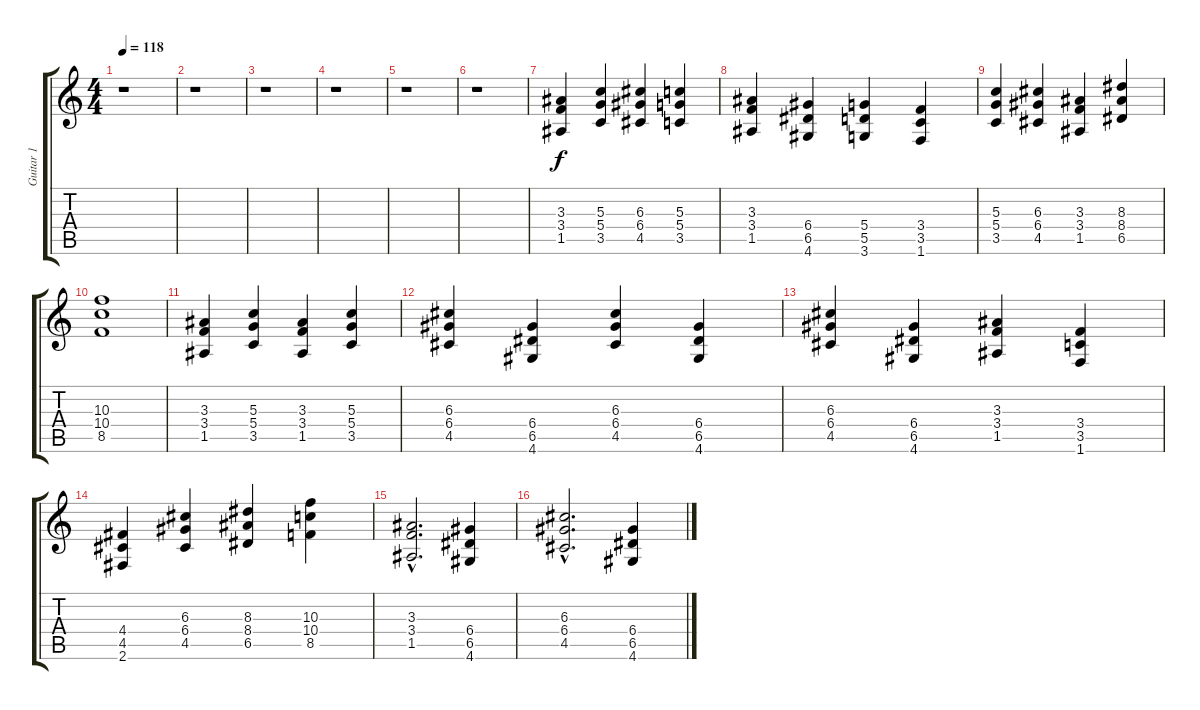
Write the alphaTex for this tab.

\track ("Guitar 1" "Guitar 1") {instrument overdrivenguitar}
\staff {score tabs}
\tuning (E4 B3 G3 D3 A2 E2) {hide}
\ts (4 4)
\tempo 118
\clef g2
\ks c
r.1{dy f} |
r.1 |
r.1 |
r.1 |
r.1 |
r.1 |
(3.3 3.4 1.5).4{volume 13} (5.3 5.4 3.5).4 (6.3 6.4 4.5).4 (5.3 5.4 3.5).4 |
(3.3 3.4 1.5).4 (6.4 6.5 4.6).4 (5.4 5.5 3.6).4 (3.4 3.5 1.6).4 |
(5.3 5.4 3.5).4 (6.3 6.4 4.5).4 (3.3 3.4 1.5).4 (8.3 8.4 6.5).4 |
(10.3 10.4 8.5).1 |
(3.3 3.4 1.5).4 (5.3 5.4 3.5).4 (3.3 3.4 1.5).4 (5.3 5.4 3.5).4 |
(6.3 6.4 4.5).4 (6.4 6.5 4.6).4 (6.3 6.4 4.5).4 (6.4 6.5 4.6).4 |
(6.3 6.4 4.5).4 (6.4 6.5 4.6).4 (3.3 3.4 1.5).4 (3.4 3.5 1.6).4 |
(4.4 4.5 2.6).4 (6.3 6.4 4.5).4 (8.3 8.4 6.5).4 (10.3 10.4 8.5).4 |
(3.3{hac} 3.4{hac} 1.5{hac}).2{d} (6.4 6.5 4.6).4 |
(6.3{hac} 6.4{hac} 4.5{hac}).2{d} (6.4 6.5 4.6).4
